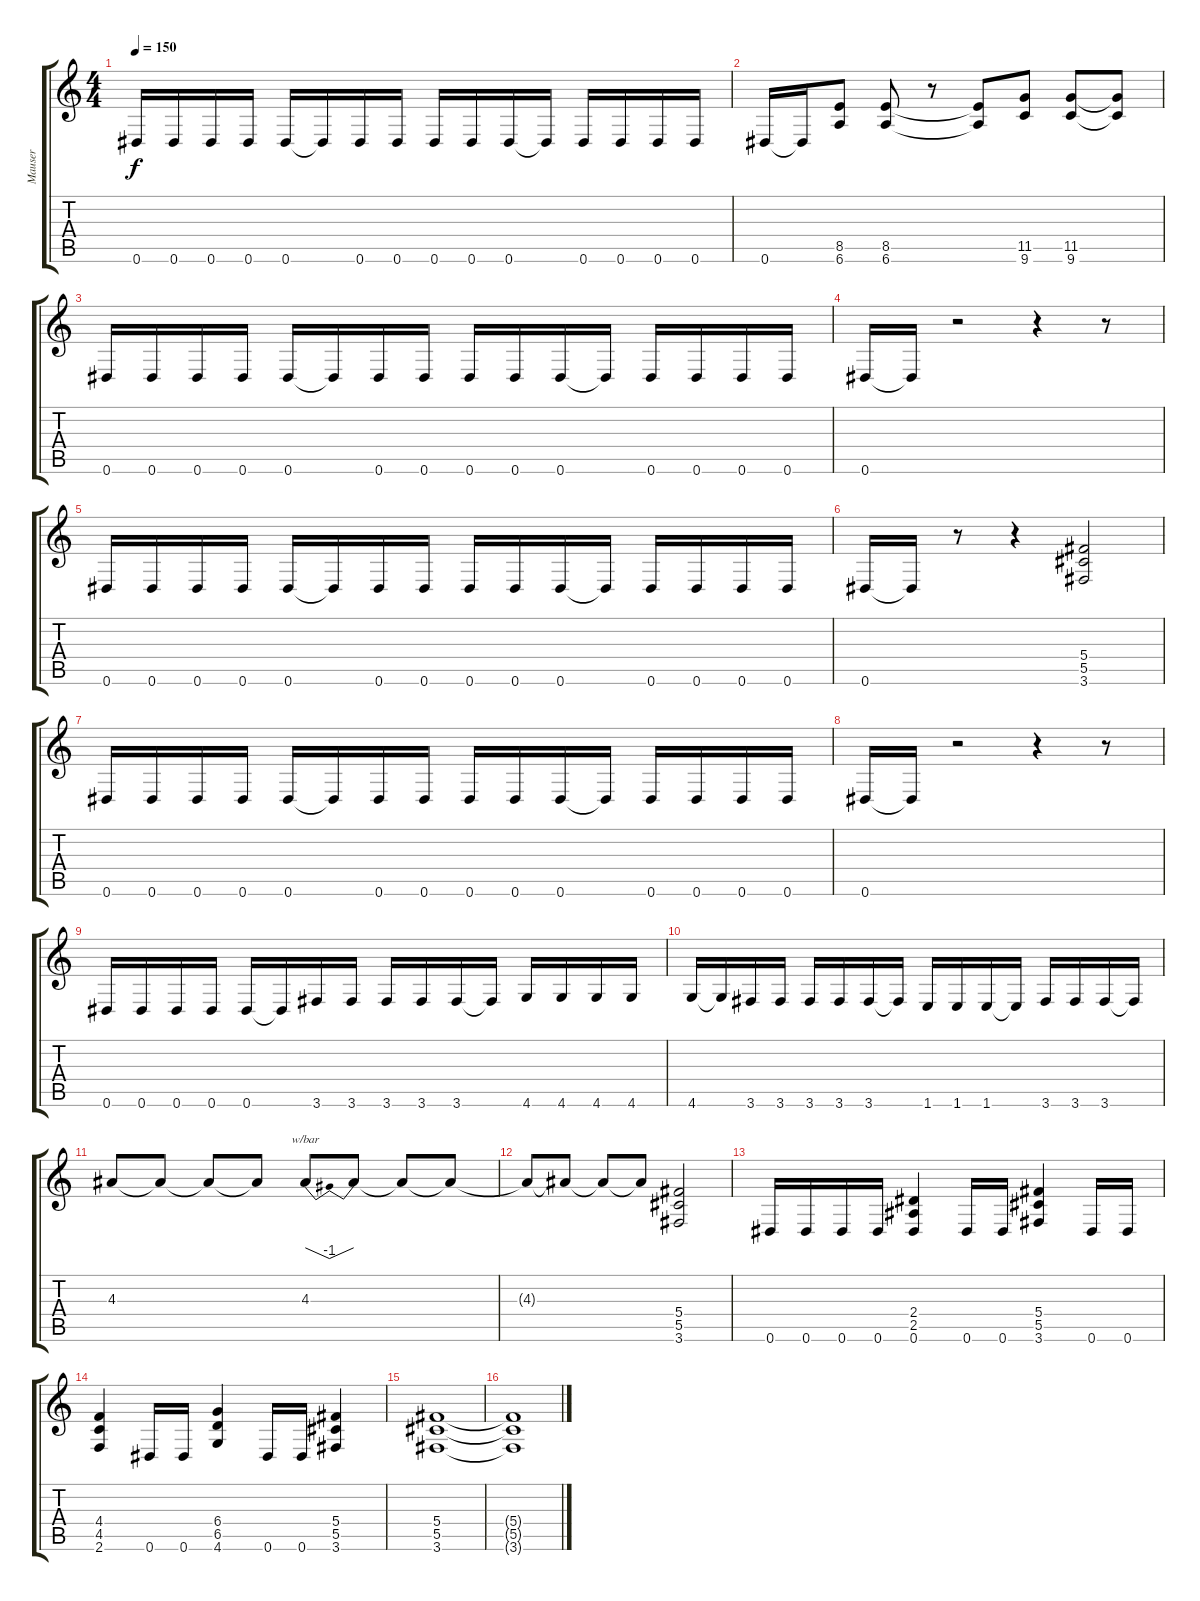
\track ("Mauser" "Mauser") {instrument distortionguitar}
\staff {score tabs}
\tuning (Eb4 Bb3 Gb3 Db3 Ab2 Eb2) {hide}
\ts (4 4)
\tempo 150
\clef g2
\ks c
0.6.16{dy f} 0.6.16 0.6.16 0.6.16 0.6.16 0.6{t}.16 0.6.16 0.6.16 0.6.16 0.6.16 0.6.16 0.6{t}.16 0.6.16 0.6.16 0.6.16 0.6.16 |
0.6.16 0.6{t}.16 (8.5 6.6).8 (8.5 6.6).8 r.8 (8.5{t} 6.6{t}).8 (11.5 9.6).8 (11.5 9.6).8 (11.5{t} 9.6{t}).8 |
0.6.16 0.6.16 0.6.16 0.6.16 0.6.16 0.6{t}.16 0.6.16 0.6.16 0.6.16 0.6.16 0.6.16 0.6{t}.16 0.6.16 0.6.16 0.6.16 0.6.16 |
0.6.16 0.6{t}.16 r.2 r.4 r.8 |
0.6.16 0.6.16 0.6.16 0.6.16 0.6.16 0.6{t}.16 0.6.16 0.6.16 0.6.16 0.6.16 0.6.16 0.6{t}.16 0.6.16 0.6.16 0.6.16 0.6.16 |
0.6.16 0.6{t}.16 r.8 r.4 (5.4 5.5 3.6).2 |
0.6.16 0.6.16 0.6.16 0.6.16 0.6.16 0.6{t}.16 0.6.16 0.6.16 0.6.16 0.6.16 0.6.16 0.6{t}.16 0.6.16 0.6.16 0.6.16 0.6.16 |
0.6.16 0.6{t}.16 r.2 r.4 r.8 |
0.6.16 0.6.16 0.6.16 0.6.16 0.6.16 0.6{t}.16 3.6.16 3.6.16 3.6.16 3.6.16 3.6.16 3.6{t}.16 4.6.16 4.6.16 4.6.16 4.6.16 |
4.6.16 4.6{t}.16 3.6.16 3.6.16 3.6.16 3.6.16 3.6.16 3.6{t}.16 1.6.16 1.6.16 1.6.16 1.6{t}.16 3.6.16 3.6.16 3.6.16 3.6{t}.16 |
4.3.8 4.3{t}.8 4.3{t}.8 4.3{t}.8 4.3.8{tbe (dip default 0 0 30 -4 60 0)} 4.3{t}.8 4.3{t}.8 4.3{t}.8 |
4.3{t}.8 4.3{t}.8 4.3{t}.8 4.3{t}.8 (5.4 5.5 3.6).2 |
0.6.16 0.6.16 0.6.16 0.6.16 (2.4 2.5 0.6).4 0.6.16 0.6.16 (5.4 5.5 3.6).4 0.6.16 0.6.16 |
(4.4 4.5 2.6).4 0.6.16 0.6.16 (6.4 6.5 4.6).4 0.6.16 0.6.16 (5.4 5.5 3.6).4 |
(5.4 5.5 3.6).1 |
(5.4{t} 5.5{t} 3.6{t}).1
